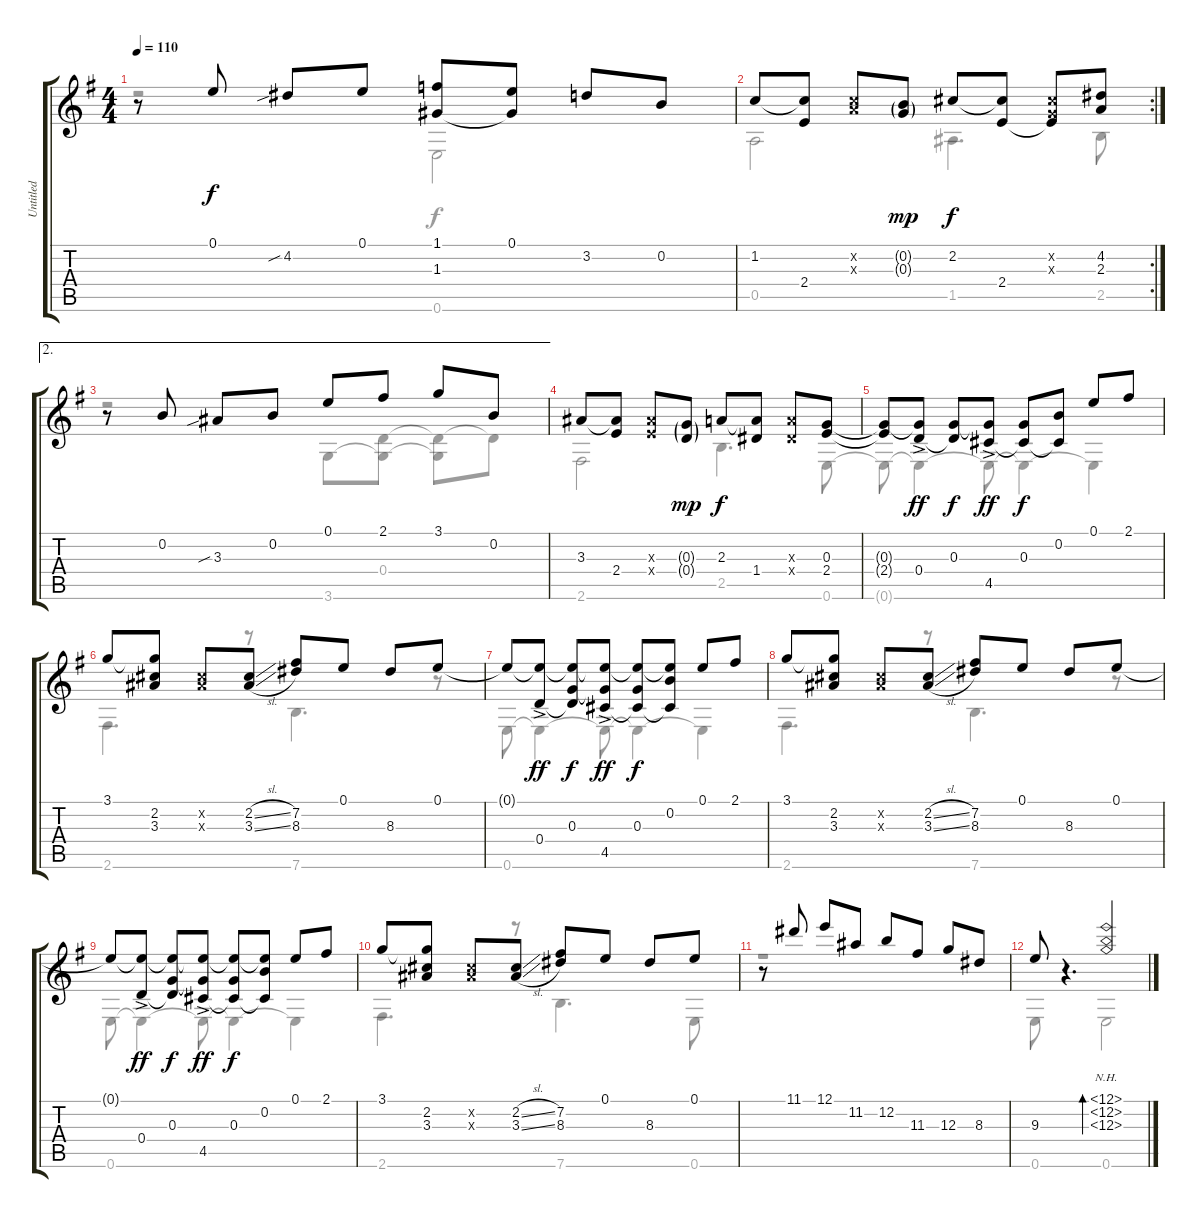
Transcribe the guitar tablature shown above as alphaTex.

\track ("Untitled" "Untitled") {instrument acousticguitarsteel}
\staff {score tabs}
\tuning (E4 B3 G3 D3 A2 E2) {hide}
\voice
\ts (4 4)
\tempo 110
\clef g2
\ks g
r.8{dy f} 0.1.8 4.2{sib}.8 0.1.8 (1.1 1.3).8 (0.1 1.3{t}).8 3.2.8 0.2.8 |
\rc 2
1.2.8 (1.2{t} 2.4).8 (1.2{x} 2.3{x}).8 (0.2{g} 0.3{g}).8{dy mp} 2.2.8{dy f} (2.2{t} 2.4).8 (2.2{x} 0.3{x} 2.4{t}).8 (4.2 2.3).8 |
\ae 2
r.8 0.2.8 3.3{sib}.8 0.2.8 0.1.8 2.1.8 3.1.8 0.2.8 |
3.3.8 (3.3{t} 2.4).8 (3.3{x} 2.4{x}).8 (0.3{g} 0.4{g}).8{dy mp} 2.3.8{dy f} (2.3{t} 1.4).8 (2.3{x} 1.4{x}).8 (0.3 2.4).8 |
(0.3{t} 2.4{t}).8 (0.3{t} 0.4{ac}).8{dy ff} (0.3 0.4{t}).8{dy f} (0.3{t} 4.5{ac}).8{dy ff} (0.3 4.5{t}).8{dy f} (0.2 4.5{t}).8 0.1.8 2.1.8 |
3.1.8 (3.1{t} 2.2 3.3).8 (2.2{x} 3.3{x}).8 (2.2{sl} 3.3{sl}).8 (7.2 8.3).8 0.1.8 8.3.8 0.1.8 |
0.1{t}.8 (0.1{t} 0.4{ac}).8{dy ff} (0.1{t} 0.3 0.4{t}).8{dy f} (0.1{t} 0.3{t} 4.5{ac}).8{dy ff} (0.1{t} 0.3 4.5{t}).8{dy f} (0.1{t} 0.2 4.5{t}).8 0.1.8 2.1.8 |
3.1.8 (3.1{t} 2.2 3.3).8 (2.2{x} 3.3{x}).8 (2.2{sl} 3.3{sl}).8 (7.2 8.3).8 0.1.8 8.3.8 0.1.8 |
0.1{t}.8 (0.1{t} 0.4{ac}).8{dy ff} (0.1{t} 0.3 0.4{t}).8{dy f} (0.1{t} 0.3{t} 4.5{ac}).8{dy ff} (0.1{t} 0.3 4.5{t}).8{dy f} (0.1{t} 0.2 4.5{t}).8 0.1.8 2.1.8 |
3.1.8 (3.1{t} 2.2 3.3).8 (2.2{x} 3.3{x}).8 (2.2{sl} 3.3{sl}).8 (7.2 8.3).8 0.1.8 8.3.8 0.1.8 |
r.8 11.1.8 12.1.8 11.2.8 12.2.8 11.3.8 12.3.8 8.3.8 |
9.3.8 r.4{d} (12.1{nh} 12.2{nh} 12.3{nh}).2{bd 30}
\voice
\clef g2
\ottava regular
\simile none
\ks g
r.2{dy f} 0.6.2 |
0.5.2 1.5.4{d} 2.5.8 |
r.2 3.6.8 (0.4 3.6{t}).8 (0.4{t} 3.6{t}).8 0.4{t}.8 |
2.6.2 2.5.4{d} 0.6.8 |
0.6{t}.8 0.6{t}.4 0.6{t}.8 0.6{t}.4 0.6{t}.4 |
2.6.4{d} r.8 7.6.4{d} r.8 |
0.6.8 0.6{t}.4 0.6{t}.8 0.6{t}.4 0.6{t}.4 |
2.6.4{d} r.8 7.6.4{d} r.8 |
0.6.8 0.6{t}.4 0.6{t}.8 0.6{t}.4 0.6{t}.4 |
2.6.4{d} r.8 7.6.4{d} 0.6.8 |
r.1 |
0.6.8 r.4{d} 0.6.2
